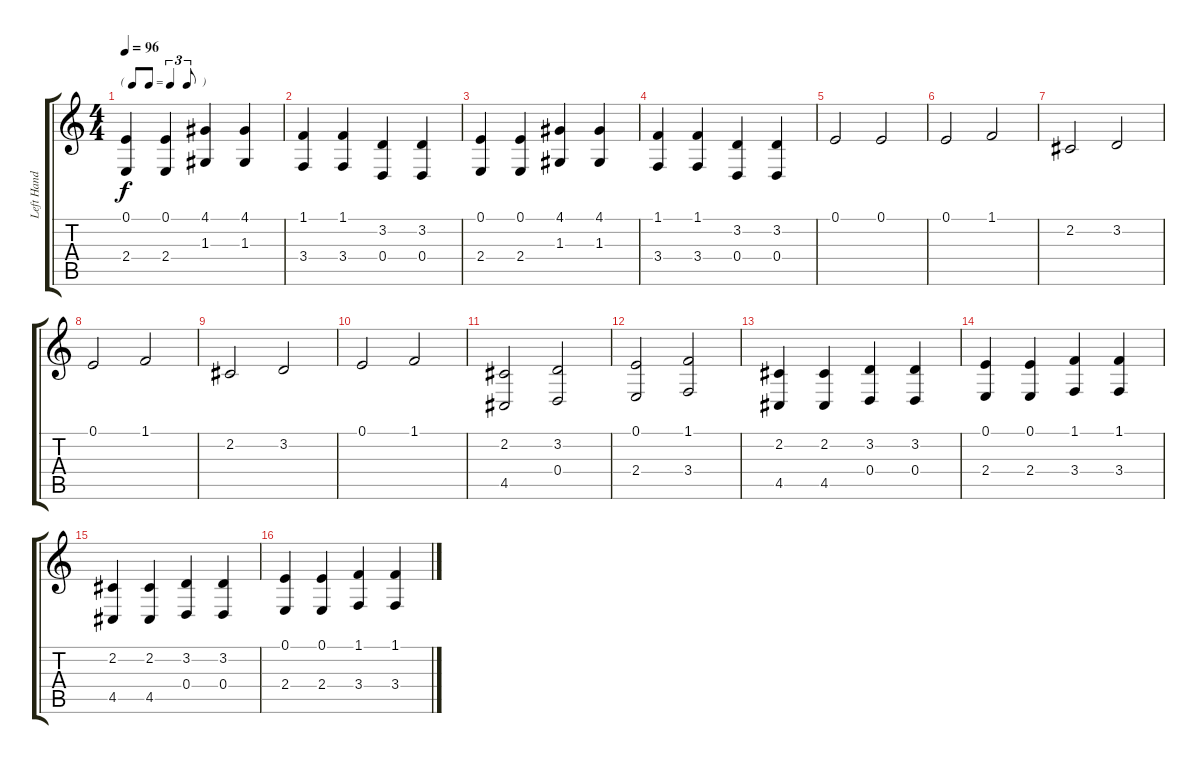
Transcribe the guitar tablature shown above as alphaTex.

\track ("Left Hand" "Left Hand") {instrument acousticgrandpiano}
\staff {score tabs}
\tuning (E4 B3 G3 D3 A2 E2) {hide}
\ts (4 4)
\tf triplet8th
\tempo 96
\clef g2
\ks c
(0.1 2.4).4{dy f} (0.1 2.4).4 (4.1 1.3).4 (4.1 1.3).4 |
(1.1 3.4).4 (1.1 3.4).4 (3.2 0.4).4 (3.2 0.4).4 |
(0.1 2.4).4 (0.1 2.4).4 (4.1 1.3).4 (4.1 1.3).4 |
(1.1 3.4).4 (1.1 3.4).4 (3.2 0.4).4 (3.2 0.4).4 |
0.1.2 0.1.2 |
0.1.2 1.1.2 |
2.2.2 3.2.2 |
0.1.2 1.1.2 |
2.2.2 3.2.2 |
0.1.2 1.1.2 |
(2.2 4.5).2 (3.2 0.4).2 |
(0.1 2.4).2 (1.1 3.4).2 |
(2.2 4.5).4 (2.2 4.5).4 (3.2 0.4).4 (3.2 0.4).4 |
(0.1 2.4).4 (0.1 2.4).4 (1.1 3.4).4 (1.1 3.4).4 |
(2.2 4.5).4 (2.2 4.5).4 (3.2 0.4).4 (3.2 0.4).4 |
(0.1 2.4).4 (0.1 2.4).4 (1.1 3.4).4 (1.1 3.4).4
